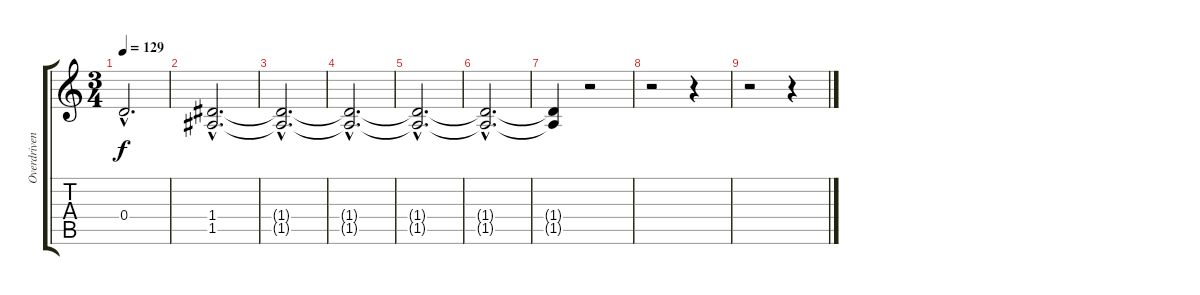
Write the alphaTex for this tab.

\track ("Overdriven Guitar" "Overdriven") {instrument overdrivenguitar}
\staff {score tabs}
\tuning (E4 B3 G3 D3 A2 E2) {hide}
\ts (3 4)
\tempo 129
\clef g2
\ks c
0.4{hac t}.2{d dy f} |
(1.4{hac} 1.5{hac}).2{d} |
(1.4{hac t} 1.5{hac t}).2{d} |
(1.4{hac t} 1.5{hac t}).2{d} |
(1.4{hac t} 1.5{hac t}).2{d} |
(1.4{hac t} 1.5{hac t}).2{d} |
(1.4{t} 1.5{t}).4 r.2 |
r.2 r.4 |
r.2 r.4
